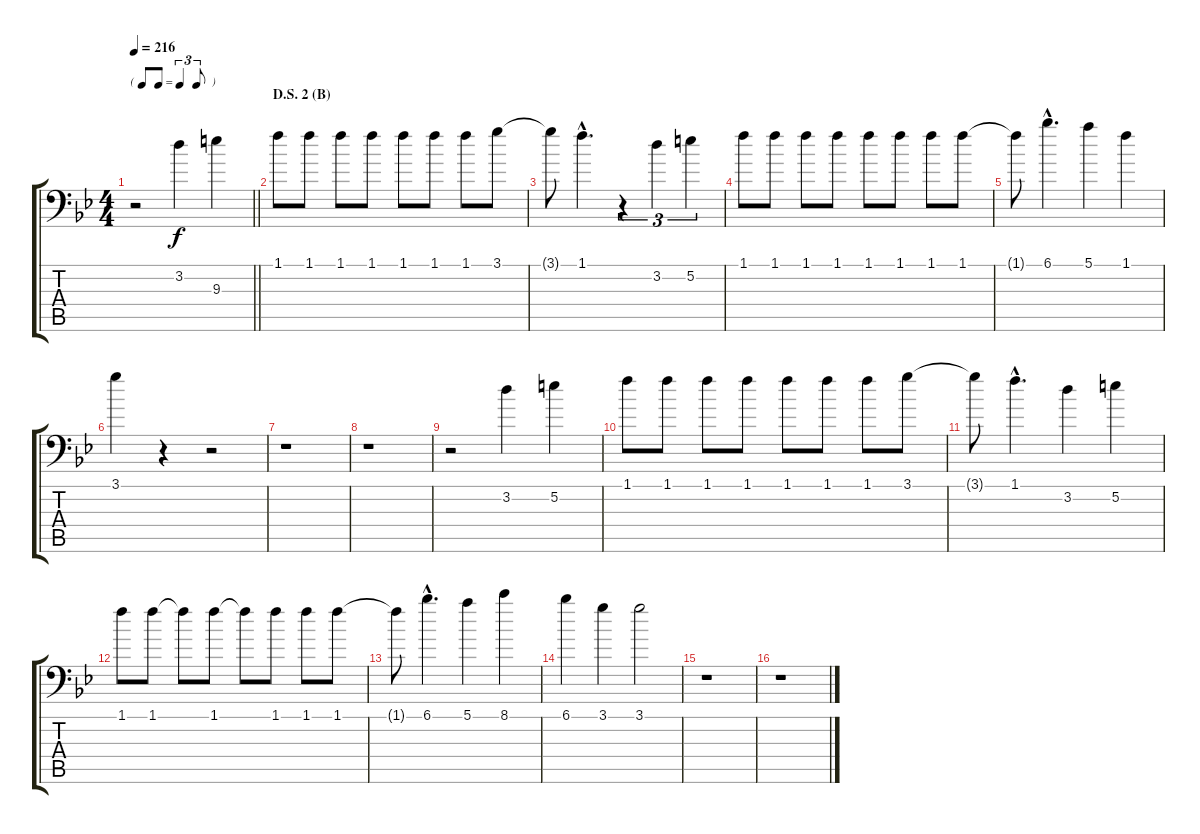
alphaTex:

\track "" {instrument banjo}
\staff {score tabs}
\tuning (E4 B3 G3 D3 A2 A1) {hide}
\displaytranspose 12
\ts (4 4)
\tf triplet8th
\tempo 216
\clef f4
\barLineRight lightlight
\ks bb
r.2{dy f} 3.2.4 9.3.4 |
\section ("" "D.S. 2 (B)")
1.1.8{volume 16} 1.1.8 1.1.8 1.1.8 1.1.8 1.1.8 1.1.8 3.1.8 |
3.1{t}.8 1.1{hac}.4{d} r.4{tu (3 2)} 3.2.4{tu (3 2)} 5.2.4{tu (3 2)} |
1.1.8 1.1.8 1.1.8 1.1.8 1.1.8 1.1.8 1.1.8 1.1.8 |
1.1{t}.8 6.1{hac}.4{d} 5.1.4 1.1.4 |
3.1.4 r.4 r.2 |
r.1 |
r.1 |
r.2 3.2.4 5.2.4 |
1.1.8 1.1.8 1.1.8 1.1.8 1.1.8 1.1.8 1.1.8 3.1.8 |
3.1{t}.8 1.1{hac}.4{d} 3.2.4 5.2.4 |
1.1.8 1.1.8 1.1{t}.8 1.1.8 1.1{t}.8 1.1.8 1.1.8 1.1.8 |
1.1{t}.8 6.1{hac}.4{d} 5.1.4 8.1.4 |
6.1.4 3.1.4 3.1.2 |
r.1 |
r.1
